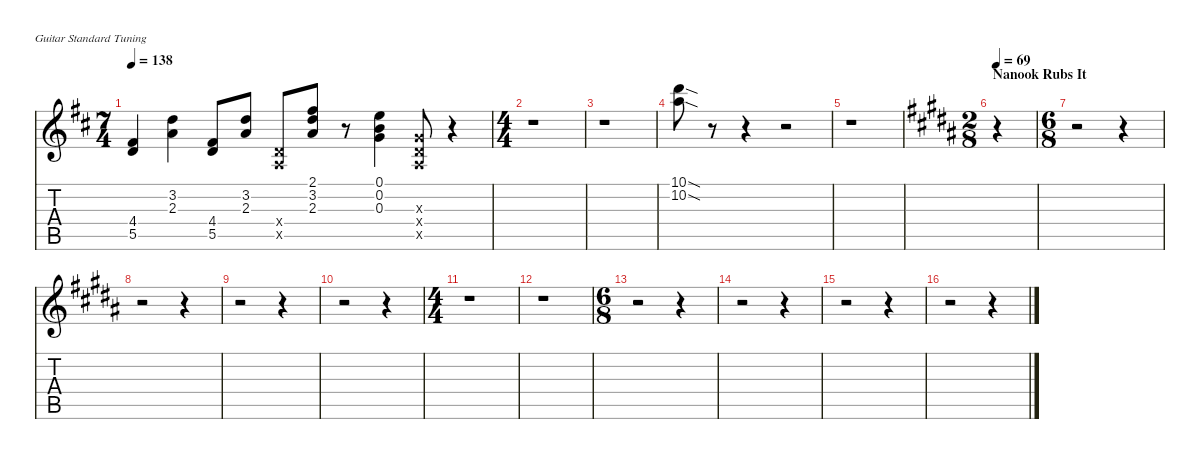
\defaultSystemsLayout 4
\hideDynamics
\bracketExtendMode nobrackets
\singleTrackTrackNamePolicy hidden
\multiTrackTrackNamePolicy hidden
\firstSystemTrackNameMode fullname
\firstSystemTrackNameOrientation horizontal
\otherSystemsTrackNameOrientation horizontal
\track ("Guitar 3" "el.guit.") {instrument electricguitarclean}
\staff {score tabs}
\tuning (E4 B3 G3 D3 A2 E2)
\ts (7 4)
\tempo 138
\clef g2
\ks d
(4.4{acc #} 5.5{acc forcenatural}).4{dy fff beam Up} (3.2{acc forcenatural} 2.3{acc forcenatural}).4{beam Down} (4.4{acc #} 5.5{acc forcenatural}).8{beam Up} (3.2{acc forcenatural} 2.3{acc forcenatural}).8{beam Up} (0.4{x acc forcenatural} 0.5{x acc forcenatural}).8{dy f beam Up} (2.1{acc #} 3.2{acc forcenatural} 2.3{acc forcenatural}).8{dy fff beam Up} r.8{beam Up} (0.1{acc forcenatural} 0.2{acc forcenatural} 0.3{acc forcenatural}).4{beam Down} (0.3{x acc forcenatural} 0.4{x acc forcenatural} 0.5{x acc forcenatural}).8{dy f beam Up} r.4{beam Up} |
\ts (4 4)
r.1{beam Down} |
r.1{beam Down} |
(10.1{sod acc forcenatural} 10.2{sod acc forcenatural}).8{dy fff beam Down} r.8{beam Down} r.4{beam Down} r.2{beam Down} |
r.1{beam Down} |
\ts (2 8)
\section ("" "Nanook Rubs It")
\tempo 69
\ks b
r.4{beam Down} |
\ts (6 8)
r.2{beam Down} r.4{beam Down} |
r.2{beam Down} r.4{beam Down} |
r.2{beam Down} r.4{beam Down} |
r.2{beam Down} r.4{beam Down} |
\ts (4 4)
r.1{beam Down} |
r.1{beam Down} |
\ts (6 8)
r.2{beam Down} r.4{beam Down} |
r.2{beam Down} r.4{beam Down} |
r.2{beam Down} r.4{beam Down} |
r.2{beam Down} r.4{beam Down}
